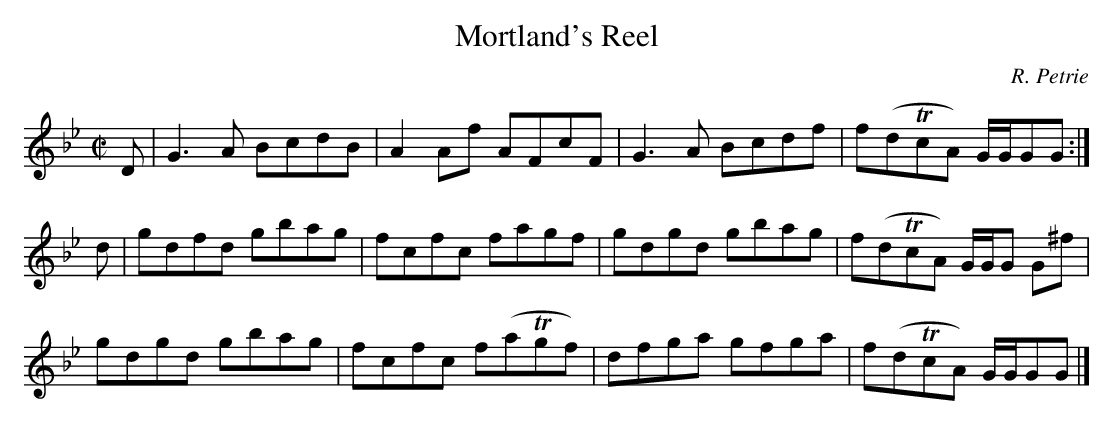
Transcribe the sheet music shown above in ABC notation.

X:1
T:Mortland's Reel
C:R. Petrie
L:1/8
M:C|
K:Gm
D|G3A  BcdB|A2Af AFcF   |G3A  Bcdf|f(dTcA) G/G/GG  :|
d|gdfd gbag|fcfc fagf   |gdgd gbag|f(dTcA) G/G/G G^f|
  gdgd gbag|fcfc f(aTgf)|dfga gfga|f(dTcA) G/G/GG  |]
